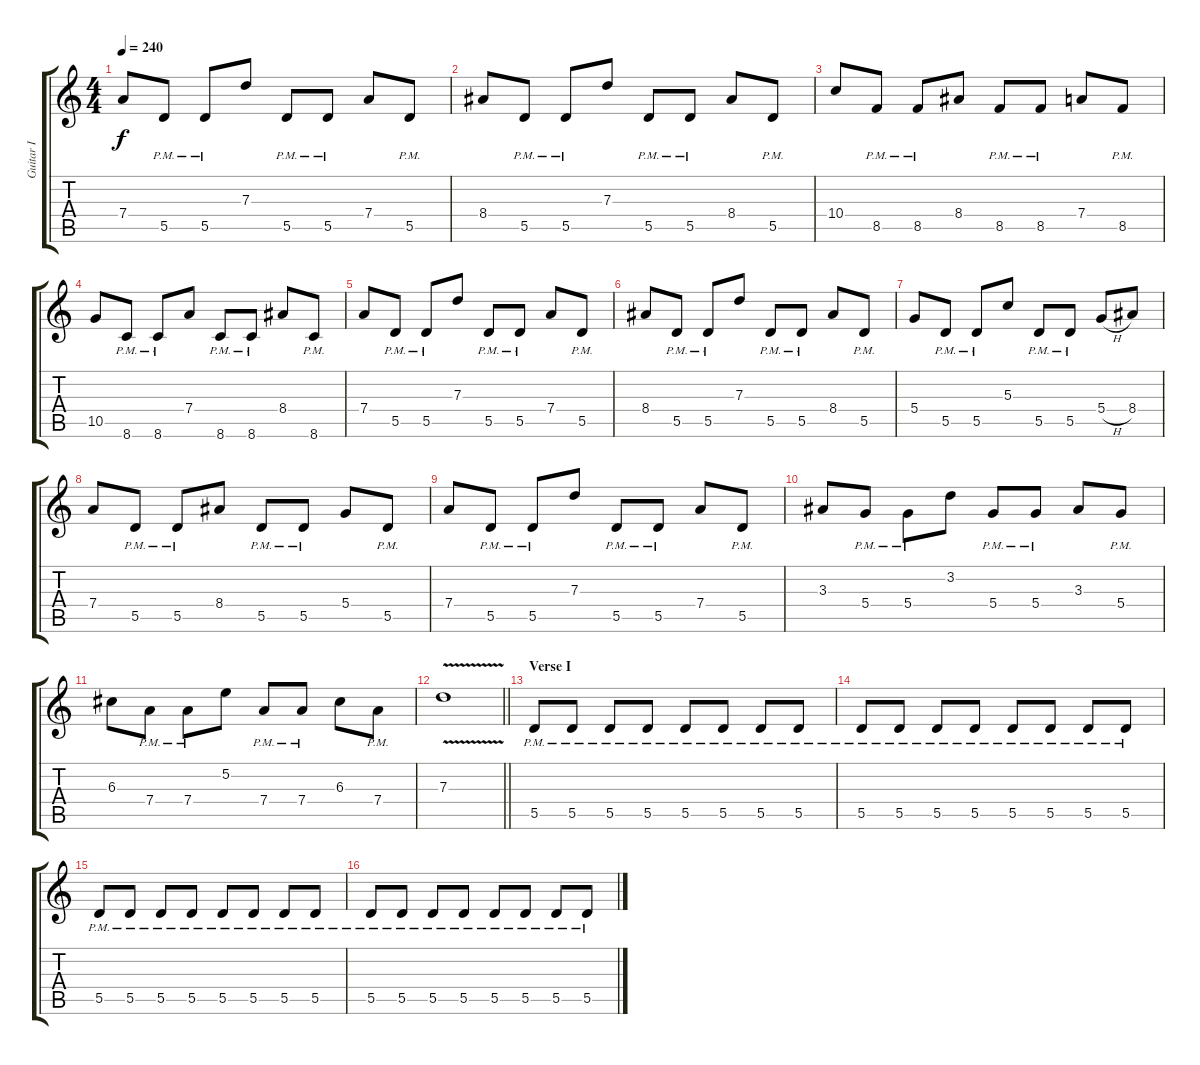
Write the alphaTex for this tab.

\track ("Guitar I" "Guitar I") {instrument overdrivenguitar}
\staff {score tabs}
\tuning (E4 B3 G3 D3 A2 E2) {hide}
\ts (4 4)
\tempo 240
\clef g2
\ks c
7.4.8{dy f} 5.5{pm}.8 5.5{pm}.8 7.3.8 5.5{pm}.8 5.5{pm}.8 7.4.8 5.5{pm}.8 |
8.4.8 5.5{pm}.8 5.5{pm}.8 7.3.8 5.5{pm}.8 5.5{pm}.8 8.4.8 5.5{pm}.8 |
10.4.8 8.5{pm}.8 8.5{pm}.8 8.4.8 8.5{pm}.8 8.5{pm}.8 7.4.8 8.5{pm}.8 |
10.5.8 8.6{pm}.8 8.6{pm}.8 7.4.8 8.6{pm}.8 8.6{pm}.8 8.4.8 8.6{pm}.8 |
7.4.8 5.5{pm}.8 5.5{pm}.8 7.3.8 5.5{pm}.8 5.5{pm}.8 7.4.8 5.5{pm}.8 |
8.4.8 5.5{pm}.8 5.5{pm}.8 7.3.8 5.5{pm}.8 5.5{pm}.8 8.4.8 5.5{pm}.8 |
5.4.8 5.5{pm}.8 5.5{pm}.8 5.3.8 5.5{pm}.8 5.5{pm}.8 5.4{h}.8 8.4.8 |
7.4.8 5.5{pm}.8 5.5{pm}.8 8.4.8 5.5{pm}.8 5.5{pm}.8 5.4.8 5.5{pm}.8 |
7.4.8 5.5{pm}.8 5.5{pm}.8 7.3.8 5.5{pm}.8 5.5{pm}.8 7.4.8 5.5{pm}.8 |
3.3.8 5.4{pm}.8 5.4{pm}.8 3.2.8 5.4{pm}.8 5.4{pm}.8 3.3.8 5.4{pm}.8 |
6.3.8 7.4{pm}.8 7.4{pm}.8 5.2.8 7.4{pm}.8 7.4{pm}.8 6.3.8 7.4{pm}.8 |
\barLineRight lightlight
7.3{v}.1 |
\section ("" "Verse I")
5.5{pm}.8 5.5{pm}.8 5.5{pm}.8 5.5{pm}.8 5.5{pm}.8 5.5{pm}.8 5.5{pm}.8 5.5{pm}.8 |
5.5{pm}.8 5.5{pm}.8 5.5{pm}.8 5.5{pm}.8 5.5{pm}.8 5.5{pm}.8 5.5{pm}.8 5.5{pm}.8 |
5.5{pm}.8 5.5{pm}.8 5.5{pm}.8 5.5{pm}.8 5.5{pm}.8 5.5{pm}.8 5.5{pm}.8 5.5{pm}.8 |
5.5{pm}.8 5.5{pm}.8 5.5{pm}.8 5.5{pm}.8 5.5{pm}.8 5.5{pm}.8 5.5{pm}.8 5.5{pm}.8
